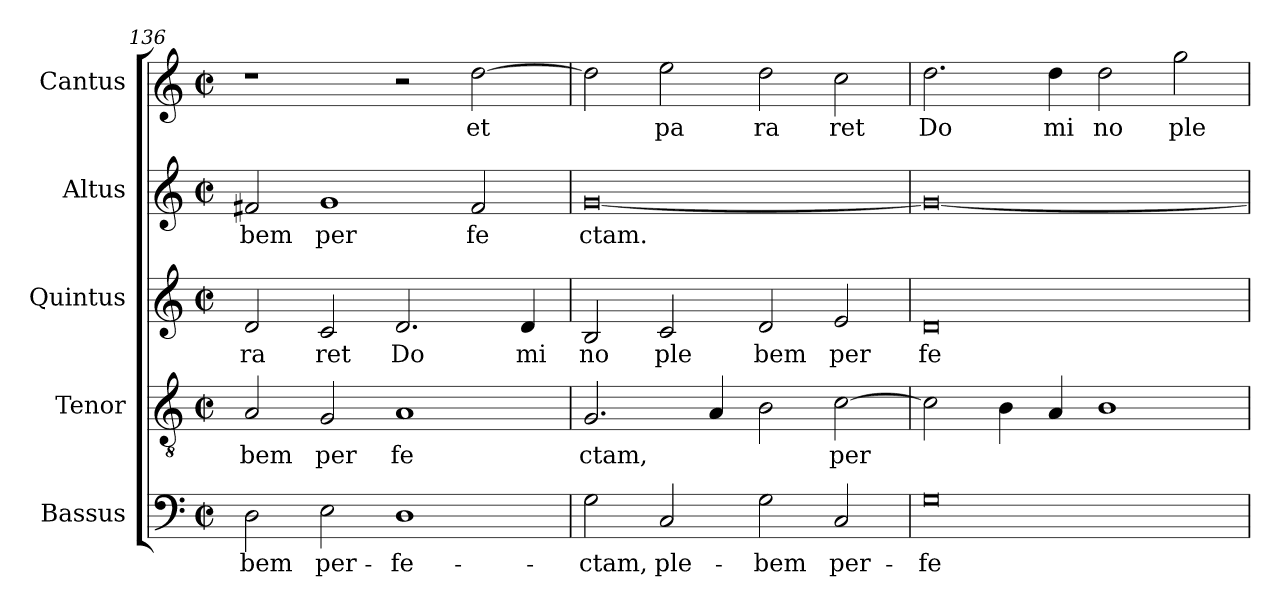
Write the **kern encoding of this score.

**kern	**text	**kern	**text	**kern	**text	**kern	**text	**kern	**text
*part5	*part5	*part4	*part4	*part3	*part3	*part2	*part2	*part1	*part1
*staff5	*staff5	*staff4	*staff4	*staff3	*staff3	*staff2	*staff2	*staff1	*staff1
*I"Bassus	*	*I"Tenor	*	*I"Quintus	*	*I"Altus	*	*I"Cantus	*
*clefF4	*	*clefGv2	*	*clefG2	*	*clefG2	*	*clefG2	*
*M2/2	*	*M2/2	*	*M2/2	*	*M2/2	*	*M2/2	*
*met(c|)	*	*met(c|)	*	*met(c|)	*	*met(c|)	*	*met(c|)	*
=136	=136	=136	=136	=136	=136	=136	=136	=136	=136
!	!LO:LY:b:cj	!	!LO:LY:b:cj	!	!LO:LY:b:cj	!	!LO:LY:b:cj	!	!
2D\	-bem	2A/	bem	2d/	ra	2f#X/	bem	1r	.
!	!LO:LY:b:cj	!	!LO:LY:b:cj	!	!LO:LY:b:cj	!	!LO:LY:b:cj	!	!
2E\	per-	2G/	per	2c/	ret	1g	per	.	.
!	!LO:LY:b:cj	!	!LO:LY:b:cj	!	!LO:LY:b:cj	!	!	!	!
1D	-fe-	1A	fe	2.d/	Do	.	.	2r	.
!	!	!	!	!	!	!	!LO:LY:b:cj	!	!LO:LY:b:cj
.	.	.	.	.	.	2f#/	fe	[>2dd\	et
!	!	!	!	!	!LO:LY:b:cj	!	!	!	!
.	.	.	.	4d/	mi	.	.	.	.
=137	=137	=137	=137	=137	=137	=137	=137	=137	=137
!	!LO:LY:b:cj	!	!LO:LY:b	!	!LO:LY:b:cj	!	!LO:LY:b	!	!
2G\	-ctam,	2.G/	ctam,	2B/	no	[<0g	ctam.	2dd\]	.
!	!LO:LY:b:cj	!	!	!	!LO:LY:b:cj	!	!	!	!LO:LY:b:cj
2C/	ple-	.	.	2c/	ple	.	.	2ee\	pa
.	.	4A/	.	.	.	.	.	.	.
!	!LO:LY:b:cj	!	!	!	!LO:LY:b:cj	!	!	!	!LO:LY:b:cj
2G\	-bem	2B\	.	2d/	bem	.	.	2dd\	ra
!	!LO:LY:b:cj	!	!LO:LY:b	!	!LO:LY:b:cj	!	!	!	!LO:LY:b:cj
2C/	per-	[>2c\	per	2e/	per	.	.	2cc\	ret
=138	=138	=138	=138	=138	=138	=138	=138	=138	=138
!	!LO:LY:b:cj	!	!	!	!LO:LY:b:cj	!	!	!	!LO:LY:b:cj
0G	-fe-	2c\]	.	0d	fe	0g_<	.	2.dd\	Do
.	.	4B\	.	.	.	.	.	.	.
!	!	!	!	!	!	!	!	!	!LO:LY:b:cj
.	.	4A/	.	.	.	.	.	4dd\	mi
!	!	!	!	!	!	!	!	!	!LO:LY:b:cj
.	.	1B	.	.	.	.	.	2dd\	no
!	!	!	!	!	!	!	!	!	!LO:LY:b:cj
.	.	.	.	.	.	.	.	2gg\	ple
=	=	=	=	=	=	=	=	=	=
*-	*-	*-	*-	*-	*-	*-	*-	*-	*-
